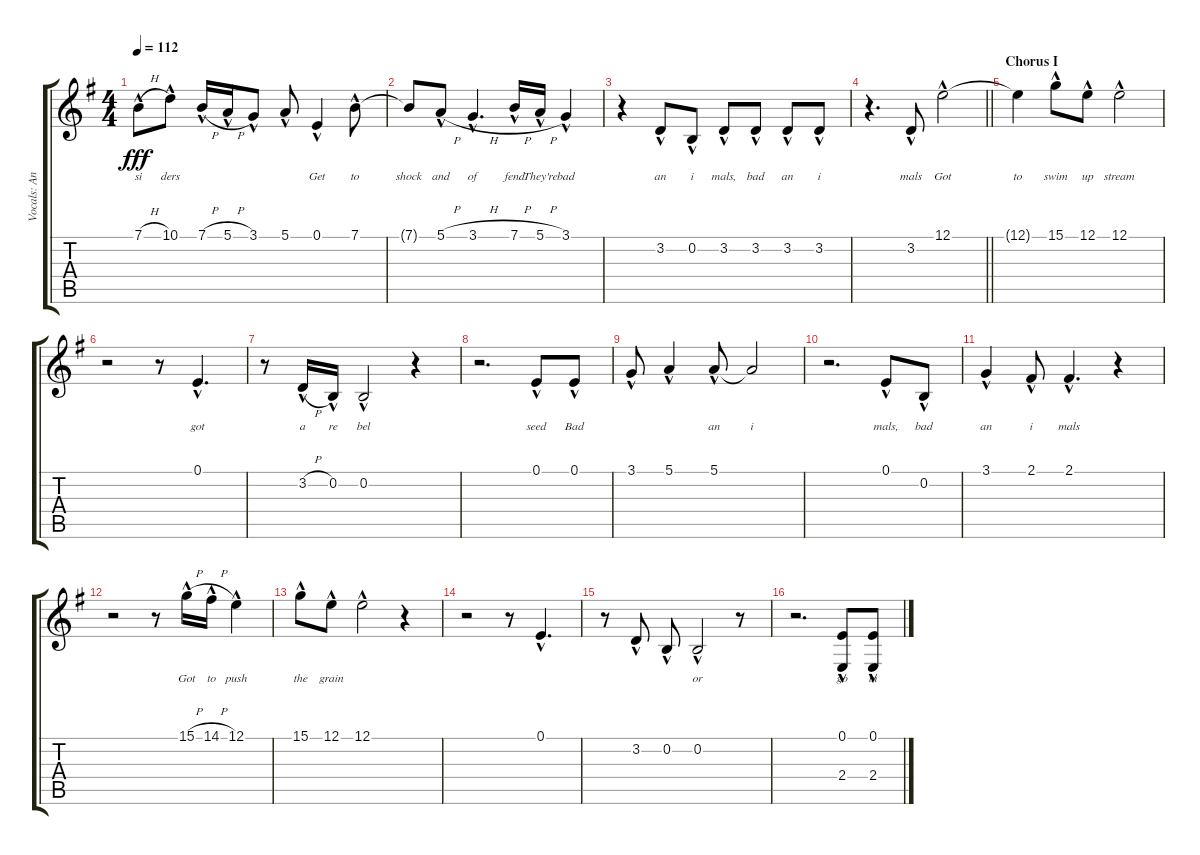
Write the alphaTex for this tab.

\track ("Vocals: Ann" "Vocals: An") {instrument lead2sawtooth}
\staff {score tabs}
\tuning (E4 B3 G3 D3 A2 E2) {hide}
\ts (4 4)
\tempo 112
\clef g2
\ks g
7.1{h hac}.8{lyrics (0 "si") lyrics (1 "") lyrics (2 "") lyrics (3 "") lyrics (4 "") dy fff} 10.1{hac}.8{lyrics (0 "ders") lyrics (1 "") lyrics (2 "") lyrics (3 "") lyrics (4 "")} 7.1{h hac}.16{lyrics (0 "") lyrics (1 "") lyrics (2 "") lyrics (3 "") lyrics (4 "")} 5.1{h hac}.16{lyrics (0 "") lyrics (1 "") lyrics (2 "") lyrics (3 "") lyrics (4 "")} 3.1{hac}.8{lyrics (0 "") lyrics (1 "") lyrics (2 "") lyrics (3 "") lyrics (4 "")} 5.1{hac}.8{lyrics (0 "") lyrics (1 "") lyrics (2 "") lyrics (3 "") lyrics (4 "")} 0.1{hac}.4{lyrics (0 "Get") lyrics (1 "") lyrics (2 "") lyrics (3 "") lyrics (4 "")} 7.1{hac}.8{lyrics (0 "to") lyrics (1 "") lyrics (2 "") lyrics (3 "") lyrics (4 "")} |
7.1{t}.8{lyrics (0 "shock") lyrics (1 "") lyrics (2 "") lyrics (3 "") lyrics (4 "")} 5.1{h hac}.8{lyrics (0 "and") lyrics (1 "") lyrics (2 "") lyrics (3 "") lyrics (4 "")} 3.1{h hac}.4{d lyrics (0 "of") lyrics (1 "") lyrics (2 "") lyrics (3 "") lyrics (4 "")} 7.1{h hac}.16{lyrics (0 "fend") lyrics (1 "") lyrics (2 "") lyrics (3 "") lyrics (4 "")} 5.1{h hac}.16{lyrics (0 "They're") lyrics (1 "") lyrics (2 "") lyrics (3 "") lyrics (4 "")} 3.1{hac}.4{lyrics (0 "bad") lyrics (1 "") lyrics (2 "") lyrics (3 "") lyrics (4 "")} |
r.4 3.2{hac}.8{lyrics (0 "an") lyrics (1 "") lyrics (2 "") lyrics (3 "") lyrics (4 "")} 0.2{hac}.8{lyrics (0 "i") lyrics (1 "") lyrics (2 "") lyrics (3 "") lyrics (4 "")} 3.2{hac}.8{lyrics (0 "mals,") lyrics (1 "") lyrics (2 "") lyrics (3 "") lyrics (4 "")} 3.2{hac}.8{lyrics (0 "bad") lyrics (1 "") lyrics (2 "") lyrics (3 "") lyrics (4 "")} 3.2{hac}.8{lyrics (0 "an") lyrics (1 "") lyrics (2 "") lyrics (3 "") lyrics (4 "")} 3.2{hac}.8{lyrics (0 "i") lyrics (1 "") lyrics (2 "") lyrics (3 "") lyrics (4 "")} |
\barLineRight lightlight
r.4{d} 3.2{hac}.8{lyrics (0 "mals") lyrics (1 "") lyrics (2 "") lyrics (3 "") lyrics (4 "")} 12.1{hac}.2{lyrics (0 "Got") lyrics (1 "") lyrics (2 "") lyrics (3 "") lyrics (4 "")} |
\section ("" "Chorus I")
12.1{t}.4{lyrics (0 "to") lyrics (1 "") lyrics (2 "") lyrics (3 "") lyrics (4 "")} 15.1{hac}.8{lyrics (0 "swim") lyrics (1 "") lyrics (2 "") lyrics (3 "") lyrics (4 "")} 12.1{hac}.8{lyrics (0 "up") lyrics (1 "") lyrics (2 "") lyrics (3 "") lyrics (4 "")} 12.1{hac}.2{lyrics (0 "stream") lyrics (1 "") lyrics (2 "") lyrics (3 "") lyrics (4 "")} |
r.2 r.8 0.1{hac}.4{d lyrics (0 "got") lyrics (1 "") lyrics (2 "") lyrics (3 "") lyrics (4 "")} |
r.8 3.2{h hac}.16{lyrics (0 "a") lyrics (1 "") lyrics (2 "") lyrics (3 "") lyrics (4 "")} 0.2{hac}.16{lyrics (0 "re") lyrics (1 "") lyrics (2 "") lyrics (3 "") lyrics (4 "")} 0.2{hac}.2{lyrics (0 "bel") lyrics (1 "") lyrics (2 "") lyrics (3 "") lyrics (4 "")} r.4 |
r.2{d} 0.1{hac}.8{lyrics (0 "seed") lyrics (1 "") lyrics (2 "") lyrics (3 "") lyrics (4 "")} 0.1{hac}.8{lyrics (0 "Bad") lyrics (1 "") lyrics (2 "") lyrics (3 "") lyrics (4 "")} |
3.1{hac}.8{lyrics (0 "") lyrics (1 "") lyrics (2 "") lyrics (3 "") lyrics (4 "")} 5.1{hac}.4{lyrics (0 "") lyrics (1 "") lyrics (2 "") lyrics (3 "") lyrics (4 "")} 5.1{hac}.8{lyrics (0 "an") lyrics (1 "") lyrics (2 "") lyrics (3 "") lyrics (4 "")} 5.1{t}.2{lyrics (0 "i") lyrics (1 "") lyrics (2 "") lyrics (3 "") lyrics (4 "")} |
r.2{d} 0.1{hac}.8{lyrics (0 "mals,") lyrics (1 "") lyrics (2 "") lyrics (3 "") lyrics (4 "")} 0.2{hac}.8{lyrics (0 "bad") lyrics (1 "") lyrics (2 "") lyrics (3 "") lyrics (4 "")} |
3.1{hac}.4{lyrics (0 "an") lyrics (1 "") lyrics (2 "") lyrics (3 "") lyrics (4 "")} 2.1{hac}.8{lyrics (0 "i") lyrics (1 "") lyrics (2 "") lyrics (3 "") lyrics (4 "")} 2.1{hac}.4{d lyrics (0 "mals") lyrics (1 "") lyrics (2 "") lyrics (3 "") lyrics (4 "")} r.4 |
r.2 r.8 15.1{h hac}.16{lyrics (0 "Got") lyrics (1 "") lyrics (2 "") lyrics (3 "") lyrics (4 "")} 14.1{h hac}.16{lyrics (0 "to") lyrics (1 "") lyrics (2 "") lyrics (3 "") lyrics (4 "")} 12.1{hac}.4{lyrics (0 "push") lyrics (1 "") lyrics (2 "") lyrics (3 "") lyrics (4 "")} |
15.1{hac}.8{lyrics (0 "the") lyrics (1 "") lyrics (2 "") lyrics (3 "") lyrics (4 "")} 12.1{hac}.8{lyrics (0 "grain") lyrics (1 "") lyrics (2 "") lyrics (3 "") lyrics (4 "")} 12.1{hac}.2{lyrics (0 "") lyrics (1 "") lyrics (2 "") lyrics (3 "") lyrics (4 "")} r.4 |
r.2 r.8 0.1{hac}.4{d lyrics (0 "") lyrics (1 "") lyrics (2 "") lyrics (3 "") lyrics (4 "")} |
r.8 3.2{hac}.8{lyrics (0 "") lyrics (1 "") lyrics (2 "") lyrics (3 "") lyrics (4 "")} 0.2{hac}.8{lyrics (0 "") lyrics (1 "") lyrics (2 "") lyrics (3 "") lyrics (4 "")} 0.2{hac}.2{lyrics (0 "or") lyrics (1 "") lyrics (2 "") lyrics (3 "") lyrics (4 "")} r.8 |
r.2{d} (0.1{hac} 2.4{hac}).8{lyrics (0 "go") lyrics (1 "") lyrics (2 "") lyrics (3 "") lyrics (4 "")} (0.1{hac} 2.4{hac}).8{lyrics (0 "in") lyrics (1 "") lyrics (2 "") lyrics (3 "") lyrics (4 "")}
